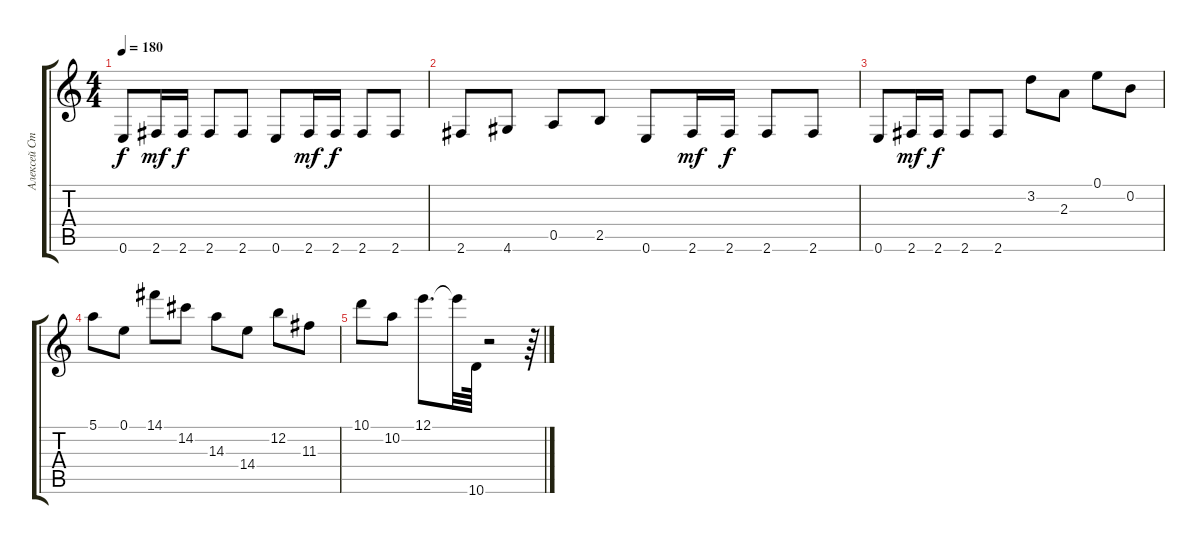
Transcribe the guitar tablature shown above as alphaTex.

\track ("Алексей Страйк" "Алексей Ст") {instrument distortionguitar}
\staff {score tabs}
\tuning (E4 B3 G3 D3 A2 E2) {hide}
\ts (4 4)
\tempo 180
\clef g2
\ks c
0.6.8{dy f} 2.6.16{dy mf} 2.6.16{dy f} 2.6.8 2.6.8 0.6.8 2.6.16{dy mf} 2.6.16{dy f} 2.6.8 2.6.8 |
2.6.8 4.6.8 0.5.8 2.5.8 0.6.8 2.6.16{dy mf} 2.6.16{dy f} 2.6.8 2.6.8 |
0.6.8 2.6.16{dy mf} 2.6.16{dy f} 2.6.8 2.6.8 3.2.8 2.3.8 0.1.8 0.2.8 |
5.1.8 0.1.8 14.1.8 14.2.8 14.3.8 14.4.8 12.2.8 11.3.8 |
10.1.8 10.2.8 12.1.8{d} 12.1{t}.32 10.6.64 r.2 r.64
